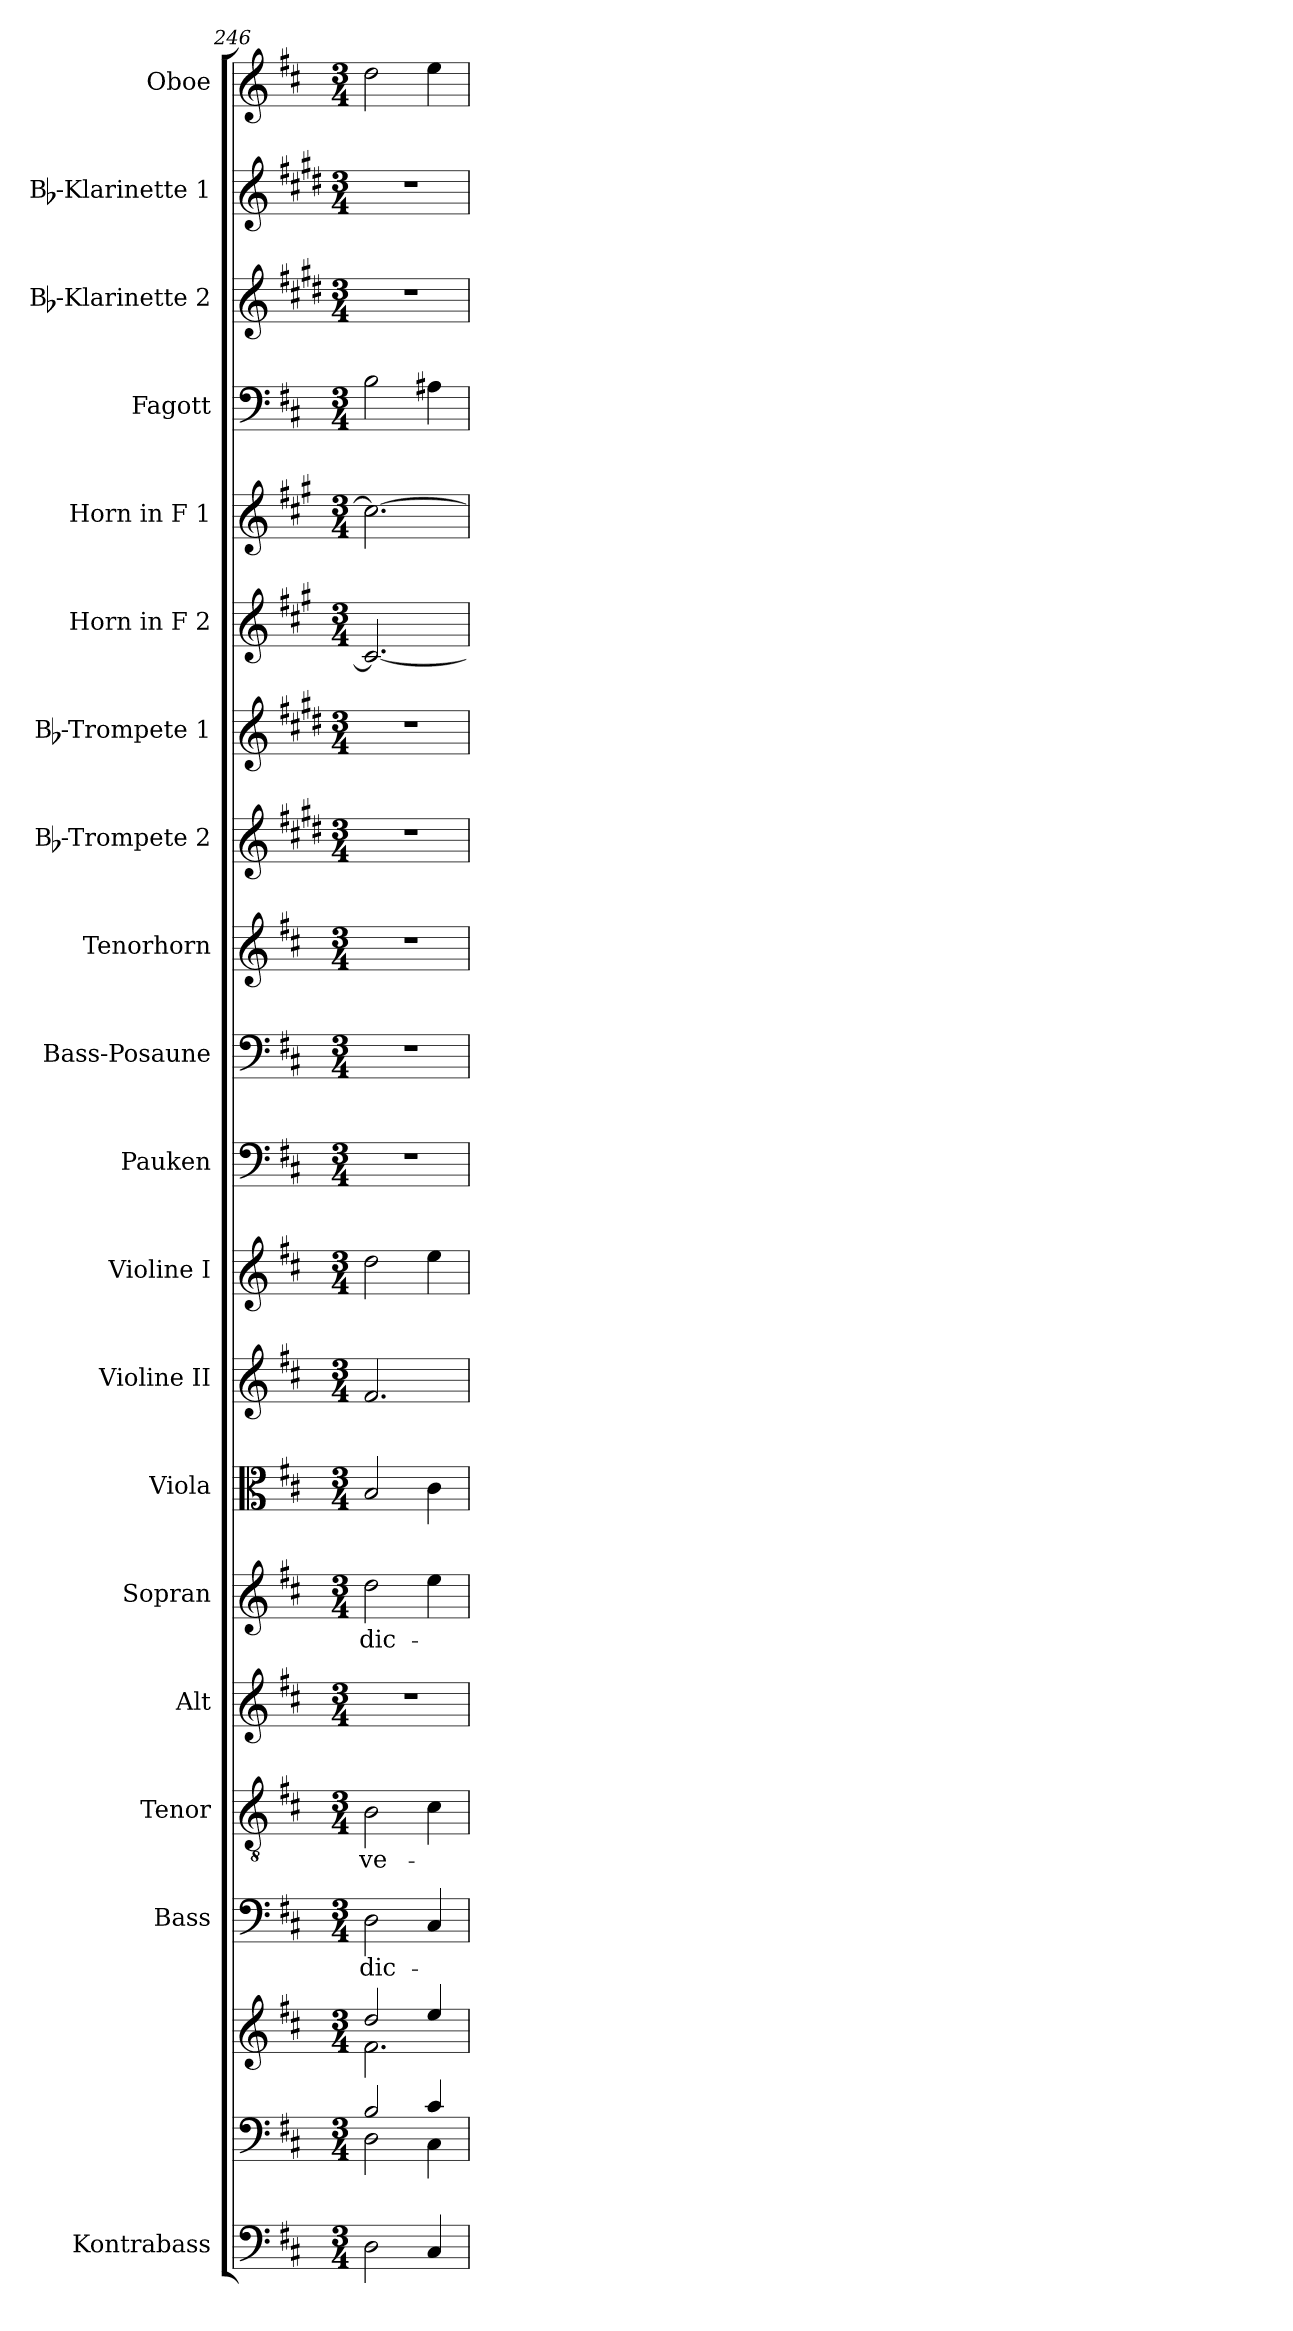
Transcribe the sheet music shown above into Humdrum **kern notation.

**kern	**kern	**kern	**kern	**text	**kern	**text	**kern	**kern	**text	**kern	**kern	**kern	**kern	**kern	**kern	**kern	**kern	**kern	**kern	**kern	**kern	**kern	**kern
*part20	*part19	*part19	*part18	*part18	*part17	*part17	*part16	*part15	*part15	*part14	*part13	*part12	*part11	*part10	*part9	*part8	*part7	*part6	*part5	*part4	*part3	*part2	*part1
*staff21	*staff20	*staff19	*staff18	*staff18	*staff17	*staff17	*staff16	*staff15	*staff15	*staff14	*staff13	*staff12	*staff11	*staff10	*staff9	*staff8	*staff7	*staff6	*staff5	*staff4	*staff3	*staff2	*staff1
*I"Kontrabass	*	*	*I"Bass	*	*I"Tenor	*	*I"Alt	*I"Sopran	*	*I"Viola	*I"Violine II	*I"Violine I	*I"Pauken	*I"Bass-Posaune	*I"Tenorhorn	*I"Bb-Trompete 2	*I"Bb-Trompete 1	*I"Horn in F 2	*I"Horn in F 1	*I"Fagott	*I"Bb-Klarinette 2	*I"Bb-Klarinette 1	*I"Oboe
*I'Kb.	*	*	*I'B.	*	*I'T.	*	*I'A.	*I'S.	*	*I'Vla.	*I'Vl. II	*I'Vl. I	*I'Pk.	*I'B. Pos.	*I'T. Hrn.	*I'Bb Trp. 2	*I'Bb Trp. 1	*	*	*I'Fg.	*I'Bb Kl. 2	*I'Bb Kl. 1	*I'Ob.
*clefF4	*clefF4	*clefG2	*clefF4	*	*clefGv2	*	*clefG2	*clefG2	*	*clefC3	*clefG2	*clefG2	*clefF4	*clefF4	*clefG2	*clefG2	*clefG2	*clefG2	*clefG2	*clefF4	*clefG2	*clefG2	*clefG2
*ITrd7c12	*	*	*	*	*	*	*	*	*	*	*	*	*	*	*ITrd8c14	*ITrd1c2	*ITrd1c2	*ITrd4c7	*ITrd4c7	*	*ITrd1c2	*ITrd1c2	*
*k[f#c#]	*k[f#c#]	*k[f#c#]	*k[f#c#]	*	*k[f#c#]	*	*k[f#c#]	*k[f#c#]	*	*k[f#c#]	*k[f#c#]	*k[f#c#]	*k[f#c#]	*k[f#c#]	*k[f#c#]	*k[f#c#]	*k[f#c#]	*k[f#c#]	*k[f#c#]	*k[f#c#]	*k[f#c#]	*k[f#c#]	*k[f#c#]
*D:	*D:	*D:	*D:	*	*D:	*	*D:	*D:	*	*D:	*D:	*D:	*D:	*D:	*D:	*D:	*D:	*D:	*D:	*D:	*D:	*D:	*D:
*M3/4	*M3/4	*M3/4	*M3/4	*	*M3/4	*	*M3/4	*M3/4	*	*M3/4	*M3/4	*M3/4	*M3/4	*M3/4	*M3/4	*M3/4	*M3/4	*M3/4	*M3/4	*M3/4	*M3/4	*M3/4	*M3/4
=246	=246	=246	=246	=246	=246	=246	=246	=246	=246	=246	=246	=246	=246	=246	=246	=246	=246	=246	=246	=246	=246	=246	=246
*	*^	*^	*	*	*	*	*	*	*	*	*	*	*	*	*	*	*	*	*	*	*	*	*
!	!	!	!	!	!	!LO:LY:b	!	!LO:LY:b	!	!	!LO:LY:b	!	!	!	!	!	!	!	!	!	!	!	!	!	!
2DD\	2B/	2D\	2dd/	2.f#\	2D\	-dic-	2B\	ve-	2.r	2dd\	-dic-	2B/	2.f#/	2dd\	2.r	2.r	2.r	2.r	2.r	2.F#/_	2.f#\_	2B\	2.r	2.r	2dd\
4CC#/	4c#/	4C#\	4ee/	.	4C#/	.	4c#\	.	.	4ee\	.	4c#\	.	4ee\	.	.	.	.	.	.	.	4A#X\	.	.	4ee\
*	*v	*v	*	*	*	*	*	*	*	*	*	*	*	*	*	*	*	*	*	*	*	*	*	*	*
*	*	*v	*v	*	*	*	*	*	*	*	*	*	*	*	*	*	*	*	*	*	*	*	*	*
=	=	=	=	=	=	=	=	=	=	=	=	=	=	=	=	=	=	=	=	=	=	=	=
*-	*-	*-	*-	*-	*-	*-	*-	*-	*-	*-	*-	*-	*-	*-	*-	*-	*-	*-	*-	*-	*-	*-	*-
